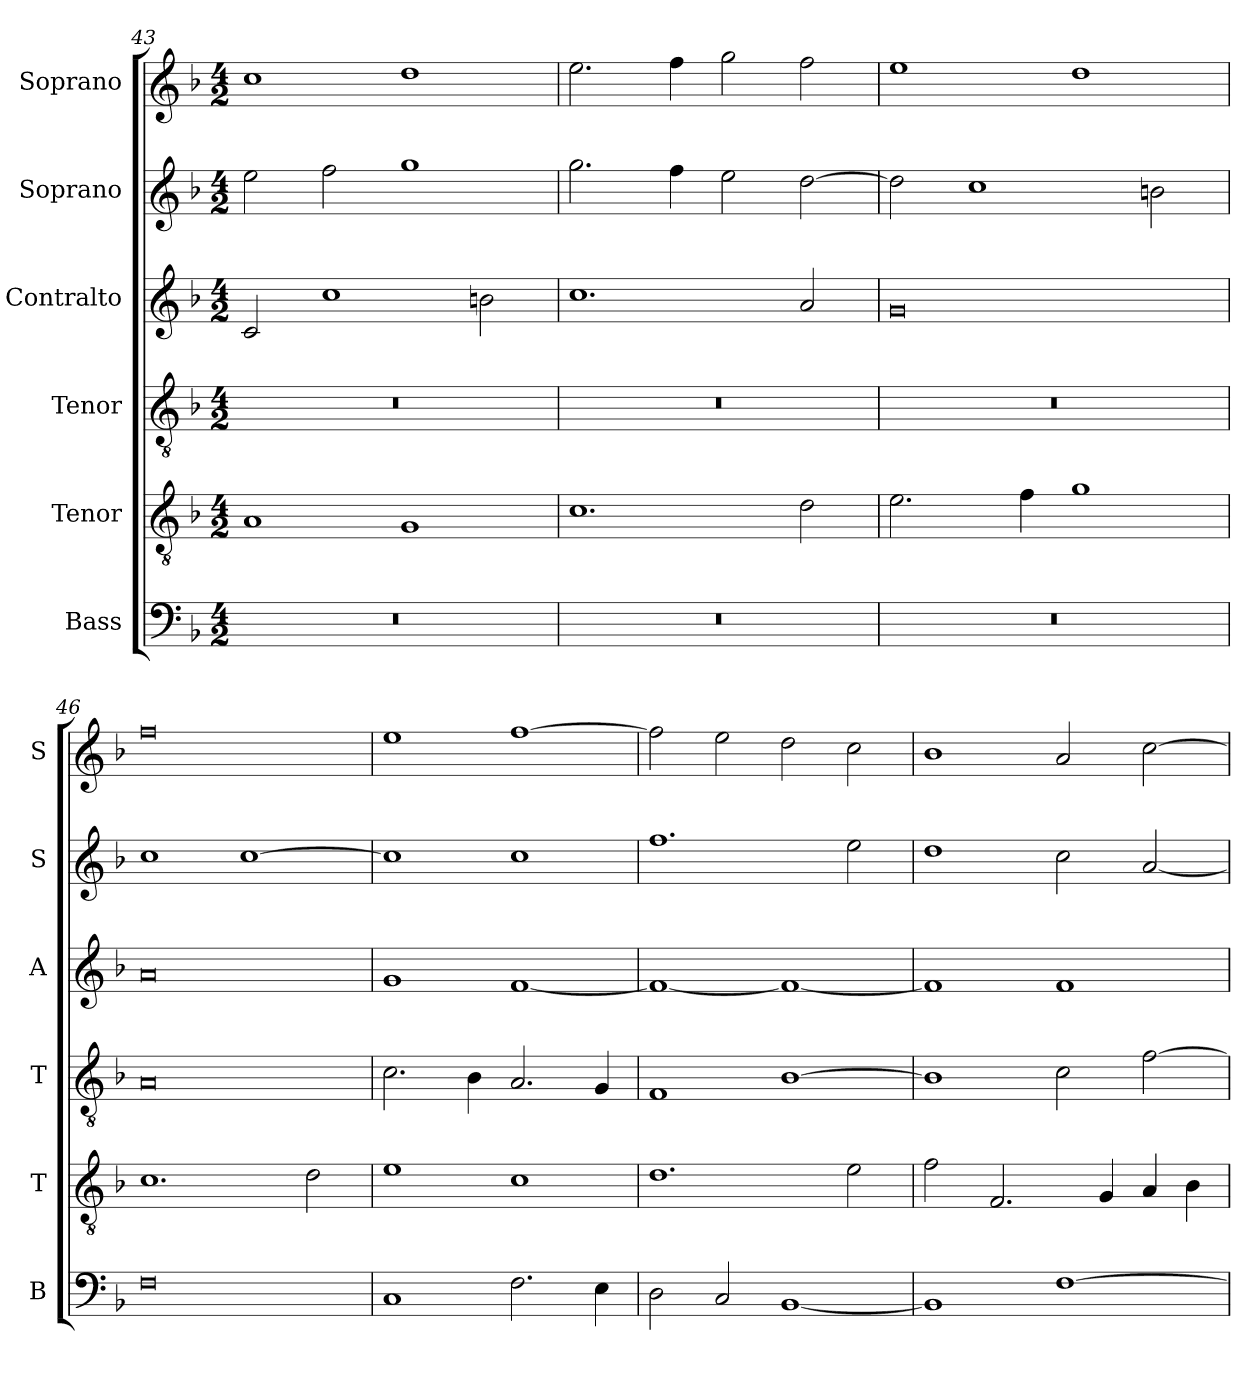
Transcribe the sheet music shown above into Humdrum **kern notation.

**kern	**kern	**kern	**kern	**kern	**kern
*part6	*part5	*part4	*part3	*part2	*part1
*staff6	*staff5	*staff4	*staff3	*staff2	*staff1
*I"Bass	*I"Tenor	*I"Tenor	*I"Contralto	*I"Soprano	*I"Soprano
*I'B	*I'T	*I'T	*I'A	*I'S	*I'S
*clefF4	*clefGv2	*clefGv2	*clefG2	*clefG2	*clefG2
*k[b-]	*k[b-]	*k[b-]	*k[b-]	*k[b-]	*k[b-]
*F:ion	*F:ion	*F:ion	*F:ion	*F:ion	*F:ion
*M4/2	*M4/2	*M4/2	*M4/2	*M4/2	*M4/2
=43	=43	=43	=43	=43	=43
0r	1A	0r	2c	2ee	1cc
.	.	.	1cc	2ff	.
.	1G	.	.	1gg	1dd
.	.	.	2bn	.	.
=44	=44	=44	=44	=44	=44
0r	1.c	0r	1.cc	2.gg	2.ee
.	.	.	.	4ff	4ff
.	.	.	.	2ee	2gg
.	2d	.	2a	[2dd	2ff
=45	=45	=45	=45	=45	=45
0r	2.e	0r	0g	2dd]	1ee
.	.	.	.	1cc	.
.	4f	.	.	.	.
.	1g	.	.	.	1dd
.	.	.	.	2bn	.
=46	=46	=46	=46	=46	=46
0F	1.c	0A	0a	1cc	0ff
.	.	.	.	[1cc	.
.	2d	.	.	.	.
=47	=47	=47	=47	=47	=47
1C	1e	2.c	1g	1cc]	1ee
.	.	4B-	.	.	.
2.F	1c	2.A	[1f	1cc	[1ff
4E	.	4G	.	.	.
=48	=48	=48	=48	=48	=48
2D	1.d	1F	1f_	1.ff	2ff]
2C	.	.	.	.	2ee
[1BB-	.	[1B-	1f_	.	2dd
.	2e	.	.	2ee	2cc
=49	=49	=49	=49	=49	=49
1BB-]	2f	1B-]	1f]	1dd	1b-
.	2.F	.	.	.	.
[1F	.	2c	1f	2cc	2a
.	4G	.	.	.	.
.	4A	[2f	.	[2a	[2cc
.	4B-	.	.	.	.
=	=	=	=	=	=
*-	*-	*-	*-	*-	*-
